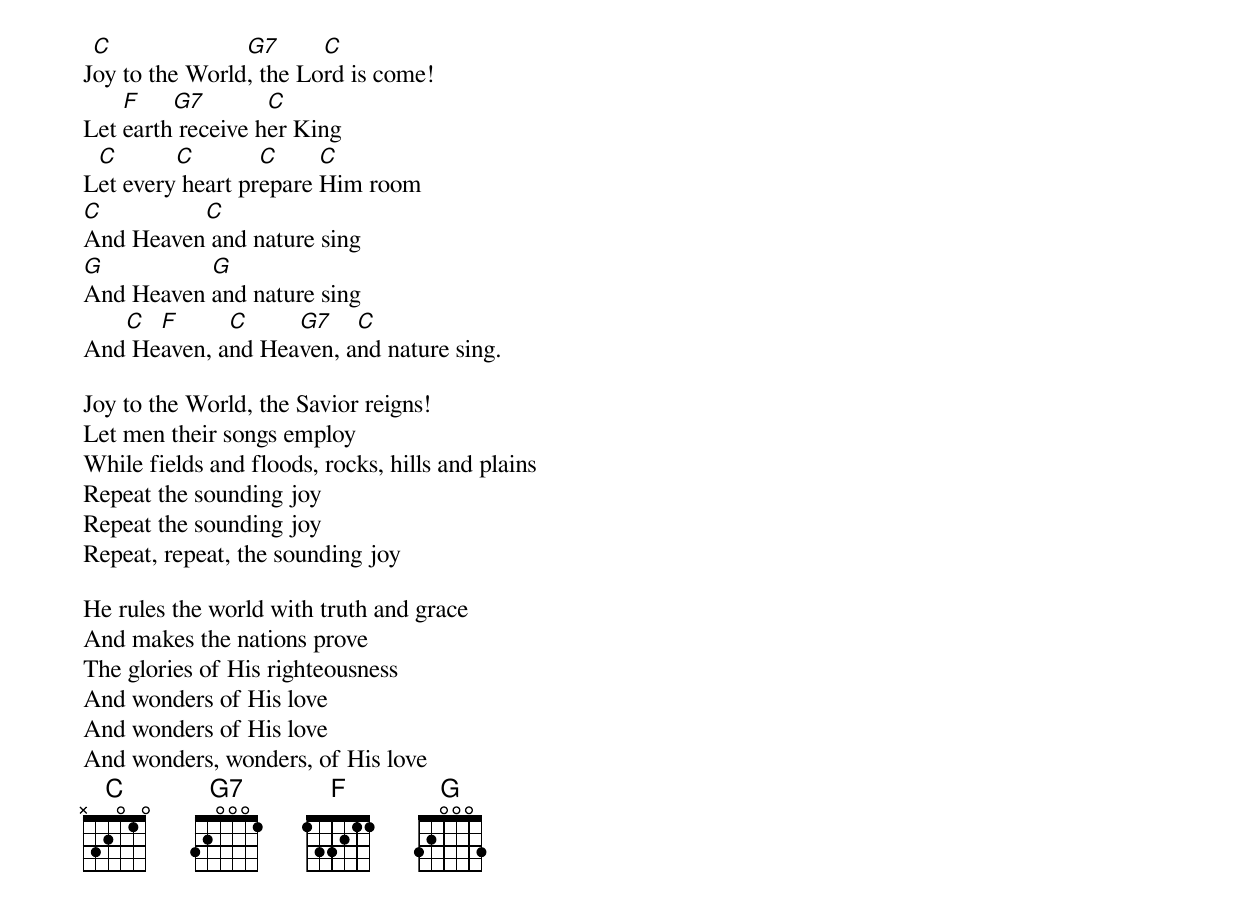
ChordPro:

J[C]oy to the World[G7], the Lo[C]rd is come!
Let [F]earth[G7] receive h[C]er King
L[C]et every[C] heart pr[C]epare [C]Him room
[C]And Heaven[C] and nature sing
[G]And Heaven [G]and nature sing
And[C] He[F]aven, a[C]nd Hea[G7]ven, a[C]nd nature sing.

Joy to the World, the Savior reigns!
Let men their songs employ
While fields and floods, rocks, hills and plains
Repeat the sounding joy
Repeat the sounding joy
Repeat, repeat, the sounding joy

He rules the world with truth and grace
And makes the nations prove
The glories of His righteousness
And wonders of His love
And wonders of His love
And wonders, wonders, of His love
